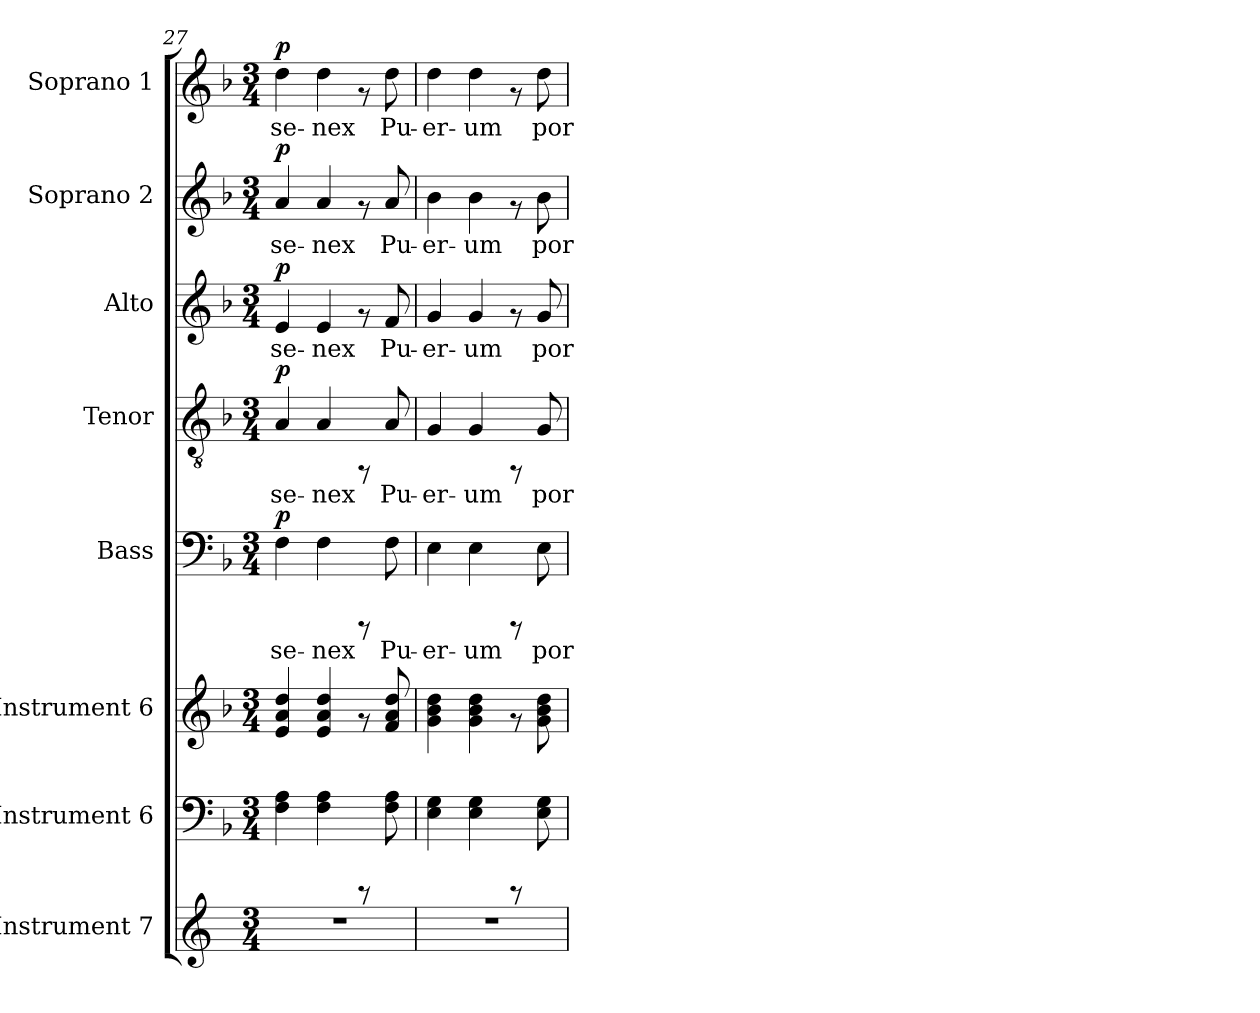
**kern	**kern	**kern	**kern	**text	**dynam	**kern	**text	**dynam	**kern	**text	**dynam	**kern	**text	**dynam	**kern	**text	**dynam
*part8	*part7	*part6	*part5	*part5	*part5	*part4	*part4	*part4	*part3	*part3	*part3	*part2	*part2	*part2	*part1	*part1	*part1
*staff8	*staff7	*staff6	*staff5	*staff5	*staff5	*staff4	*staff4	*staff4	*staff3	*staff3	*staff3	*staff2	*staff2	*staff2	*staff1	*staff1	*staff1
*I"Instrument 7	*I"Instrument 6	*I"Instrument 6	*I"Bass	*	*	*I"Tenor	*	*	*I"Alto	*	*	*I"Soprano 2	*	*	*I"Soprano 1	*	*
*	*	*	*I'B	*	*	*I'T	*	*	*I'A	*	*	*I'S2	*	*	*I'S1	*	*
*clefG2	*clefF4	*clefG2	*clefF4	*	*	*clefGv2	*	*	*clefG2	*	*	*clefG2	*	*	*clefG2	*	*
*k[]	*k[b-]	*k[b-]	*k[b-]	*	*	*k[b-]	*	*	*k[b-]	*	*	*k[b-]	*	*	*k[b-]	*	*
*C:	*F:	*F:	*F:	*	*	*F:	*	*	*F:	*	*	*F:	*	*	*F:	*	*
*M3/4	*M3/4	*M3/4	*M3/4	*	*	*M3/4	*	*	*M3/4	*	*	*M3/4	*	*	*M3/4	*	*
=27	=27	=27	=27	=27	=27	=27	=27	=27	=27	=27	=27	=27	=27	=27	=27	=27	=27
!	!	!	!	!LO:LY:b	!LO:DY:a	!	!LO:LY:b	!LO:DY:a	!	!LO:LY:b	!LO:DY:a	!	!LO:LY:b	!LO:DY:a	!	!LO:LY:b	!LO:DY:a
2.r	4A\ 4F\	4dd/ 4a/ 4e/	4F\	se-	p	4A/	se-	p	4e/	se-	p	4a/	se-	p	4dd\	se-	p
!	!	!	!	!LO:LY:b	!	!	!LO:LY:b	!	!	!LO:LY:b	!	!	!LO:LY:b	!	!	!LO:LY:b	!
.	4F\ 4A\	4dd/ 4a/ 4e/	4F\	-nex	.	4A/	-nex	.	4e/	-nex	.	4a/	-nex	.	4dd\	-nex	.
.	8rCCC	8rf	8rCCC	.	.	8rFF	.	.	8rf	.	.	8rf	.	.	8rf	.	.
!	!	!	!	!LO:LY:b	!	!	!LO:LY:b	!	!	!LO:LY:b	!	!	!LO:LY:b	!	!	!LO:LY:b	!
.	8A\ 8F\	8dd/ 8a/ 8f/	8F\	Pu-	.	8A/	Pu-	.	8f/	Pu-	.	8a/	Pu-	.	8dd\	Pu-	.
=28	=28	=28	=28	=28	=28	=28	=28	=28	=28	=28	=28	=28	=28	=28	=28	=28	=28
!	!	!	!	!LO:LY:b	!	!	!LO:LY:b	!	!	!LO:LY:b	!	!	!LO:LY:b	!	!	!LO:LY:b	!
2.r	4G\ 4E\	4dd\ 4b-\ 4g\	4E\	-er-	.	4G/	-er-	.	4g/	-er-	.	4b-\	-er-	.	4dd\	-er-	.
!	!	!	!	!LO:LY:b	!	!	!LO:LY:b	!	!	!LO:LY:b	!	!	!LO:LY:b	!	!	!LO:LY:b	!
.	4E\ 4G\	4dd\ 4b-\ 4g\	4E\	-um	.	4G/	-um	.	4g/	-um	.	4b-\	-um	.	4dd\	-um	.
.	8rCCC	8rf	8rCCC	.	.	8rFF	.	.	8rf	.	.	8rf	.	.	8rf	.	.
!	!	!	!	!LO:LY:b	!	!	!LO:LY:b	!	!	!LO:LY:b	!	!	!LO:LY:b	!	!	!LO:LY:b	!
.	8G\ 8E\	8dd\ 8b-\ 8g\	8E\	por-	.	8G/	por-	.	8g/	por-	.	8b-\	por-	.	8dd\	por-	.
=	=	=	=	=	=	=	=	=	=	=	=	=	=	=	=	=	=
*-	*-	*-	*-	*-	*-	*-	*-	*-	*-	*-	*-	*-	*-	*-	*-	*-	*-
